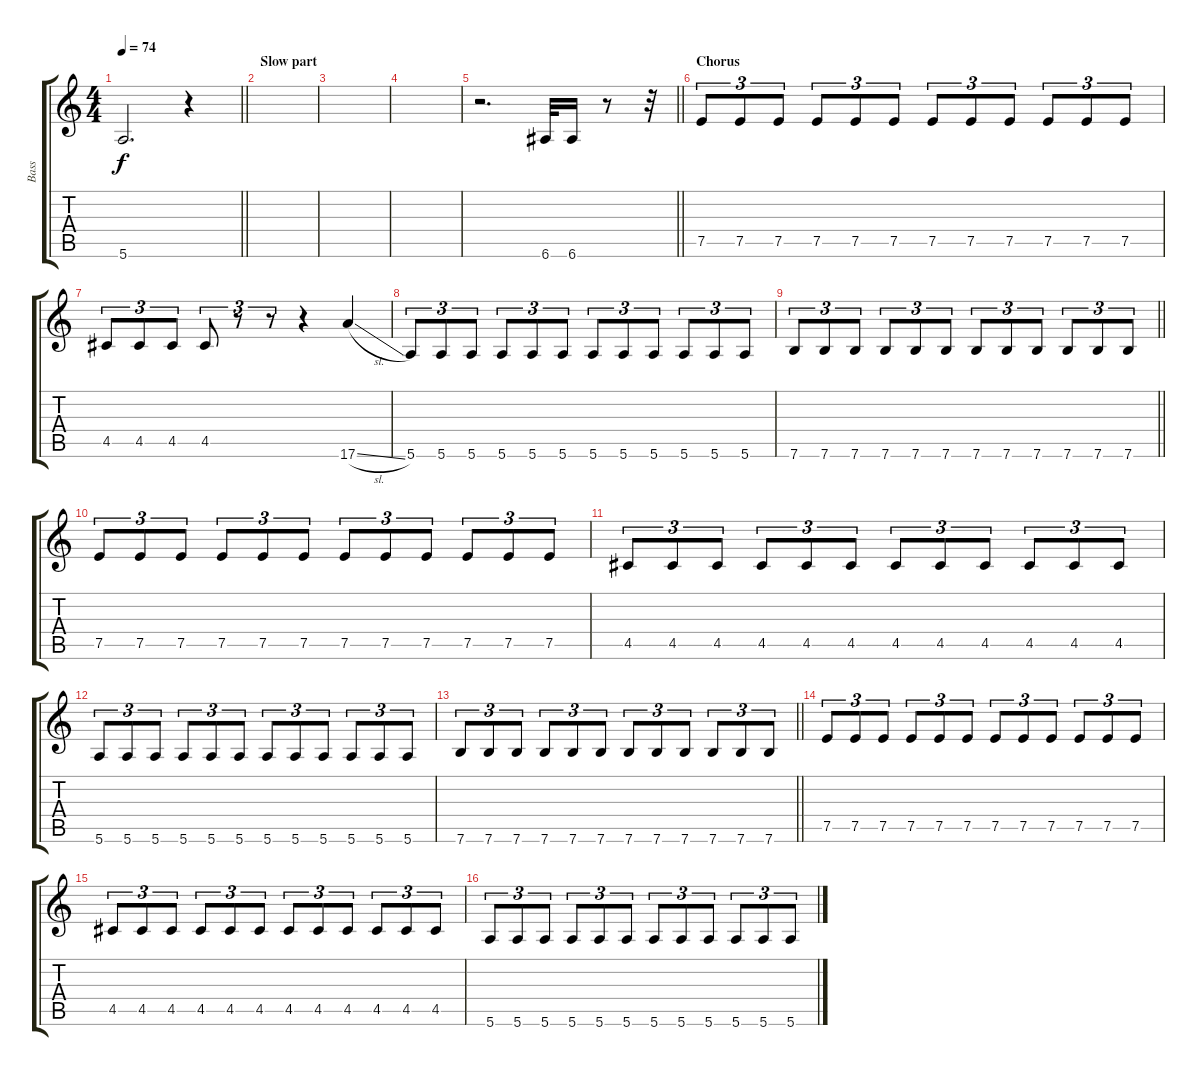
\track ("Bass" "Bass") {instrument electricbassfinger}
\staff {score tabs}
\tuning (E4 B3 G3 D3 A2 E2) {hide}
\ts (4 4)
\tempo 74
\clef g2
\barLineRight lightlight
\ks c
5.6.2{d dy f} r.4 |
\section ("" "Slow part")
|
|
|
\barLineRight lightlight
r.2{d} 6.6.32 6.6.16 r.8 r.32 |
\section ("" "Chorus")
7.5.8{tu (3 2)} 7.5.8{tu (3 2)} 7.5.8{tu (3 2)} 7.5.8{tu (3 2)} 7.5.8{tu (3 2)} 7.5.8{tu (3 2)} 7.5.8{tu (3 2)} 7.5.8{tu (3 2)} 7.5.8{tu (3 2)} 7.5.8{tu (3 2)} 7.5.8{tu (3 2)} 7.5.8{tu (3 2)} |
4.5.8{tu (3 2)} 4.5.8{tu (3 2)} 4.5.8{tu (3 2)} 4.5.8{tu (3 2)} r.8{tu (3 2)} r.8{tu (3 2)} r.4 17.6{sl}.4 |
5.6.8{tu (3 2)} 5.6.8{tu (3 2)} 5.6.8{tu (3 2)} 5.6.8{tu (3 2)} 5.6.8{tu (3 2)} 5.6.8{tu (3 2)} 5.6.8{tu (3 2)} 5.6.8{tu (3 2)} 5.6.8{tu (3 2)} 5.6.8{tu (3 2)} 5.6.8{tu (3 2)} 5.6.8{tu (3 2)} |
\barLineRight lightlight
7.6.8{tu (3 2)} 7.6.8{tu (3 2)} 7.6.8{tu (3 2)} 7.6.8{tu (3 2)} 7.6.8{tu (3 2)} 7.6.8{tu (3 2)} 7.6.8{tu (3 2)} 7.6.8{tu (3 2)} 7.6.8{tu (3 2)} 7.6.8{tu (3 2)} 7.6.8{tu (3 2)} 7.6.8{tu (3 2)} |
7.5.8{tu (3 2)} 7.5.8{tu (3 2)} 7.5.8{tu (3 2)} 7.5.8{tu (3 2)} 7.5.8{tu (3 2)} 7.5.8{tu (3 2)} 7.5.8{tu (3 2)} 7.5.8{tu (3 2)} 7.5.8{tu (3 2)} 7.5.8{tu (3 2)} 7.5.8{tu (3 2)} 7.5.8{tu (3 2)} |
4.5.8{tu (3 2)} 4.5.8{tu (3 2)} 4.5.8{tu (3 2)} 4.5.8{tu (3 2)} 4.5.8{tu (3 2)} 4.5.8{tu (3 2)} 4.5.8{tu (3 2)} 4.5.8{tu (3 2)} 4.5.8{tu (3 2)} 4.5.8{tu (3 2)} 4.5.8{tu (3 2)} 4.5.8{tu (3 2)} |
5.6.8{tu (3 2)} 5.6.8{tu (3 2)} 5.6.8{tu (3 2)} 5.6.8{tu (3 2)} 5.6.8{tu (3 2)} 5.6.8{tu (3 2)} 5.6.8{tu (3 2)} 5.6.8{tu (3 2)} 5.6.8{tu (3 2)} 5.6.8{tu (3 2)} 5.6.8{tu (3 2)} 5.6.8{tu (3 2)} |
\barLineRight lightlight
7.6.8{tu (3 2)} 7.6.8{tu (3 2)} 7.6.8{tu (3 2)} 7.6.8{tu (3 2)} 7.6.8{tu (3 2)} 7.6.8{tu (3 2)} 7.6.8{tu (3 2)} 7.6.8{tu (3 2)} 7.6.8{tu (3 2)} 7.6.8{tu (3 2)} 7.6.8{tu (3 2)} 7.6.8{tu (3 2)} |
7.5.8{tu (3 2)} 7.5.8{tu (3 2)} 7.5.8{tu (3 2)} 7.5.8{tu (3 2)} 7.5.8{tu (3 2)} 7.5.8{tu (3 2)} 7.5.8{tu (3 2)} 7.5.8{tu (3 2)} 7.5.8{tu (3 2)} 7.5.8{tu (3 2)} 7.5.8{tu (3 2)} 7.5.8{tu (3 2)} |
4.5.8{tu (3 2)} 4.5.8{tu (3 2)} 4.5.8{tu (3 2)} 4.5.8{tu (3 2)} 4.5.8{tu (3 2)} 4.5.8{tu (3 2)} 4.5.8{tu (3 2)} 4.5.8{tu (3 2)} 4.5.8{tu (3 2)} 4.5.8{tu (3 2)} 4.5.8{tu (3 2)} 4.5.8{tu (3 2)} |
5.6.8{tu (3 2)} 5.6.8{tu (3 2)} 5.6.8{tu (3 2)} 5.6.8{tu (3 2)} 5.6.8{tu (3 2)} 5.6.8{tu (3 2)} 5.6.8{tu (3 2)} 5.6.8{tu (3 2)} 5.6.8{tu (3 2)} 5.6.8{tu (3 2)} 5.6.8{tu (3 2)} 5.6.8{tu (3 2)}
